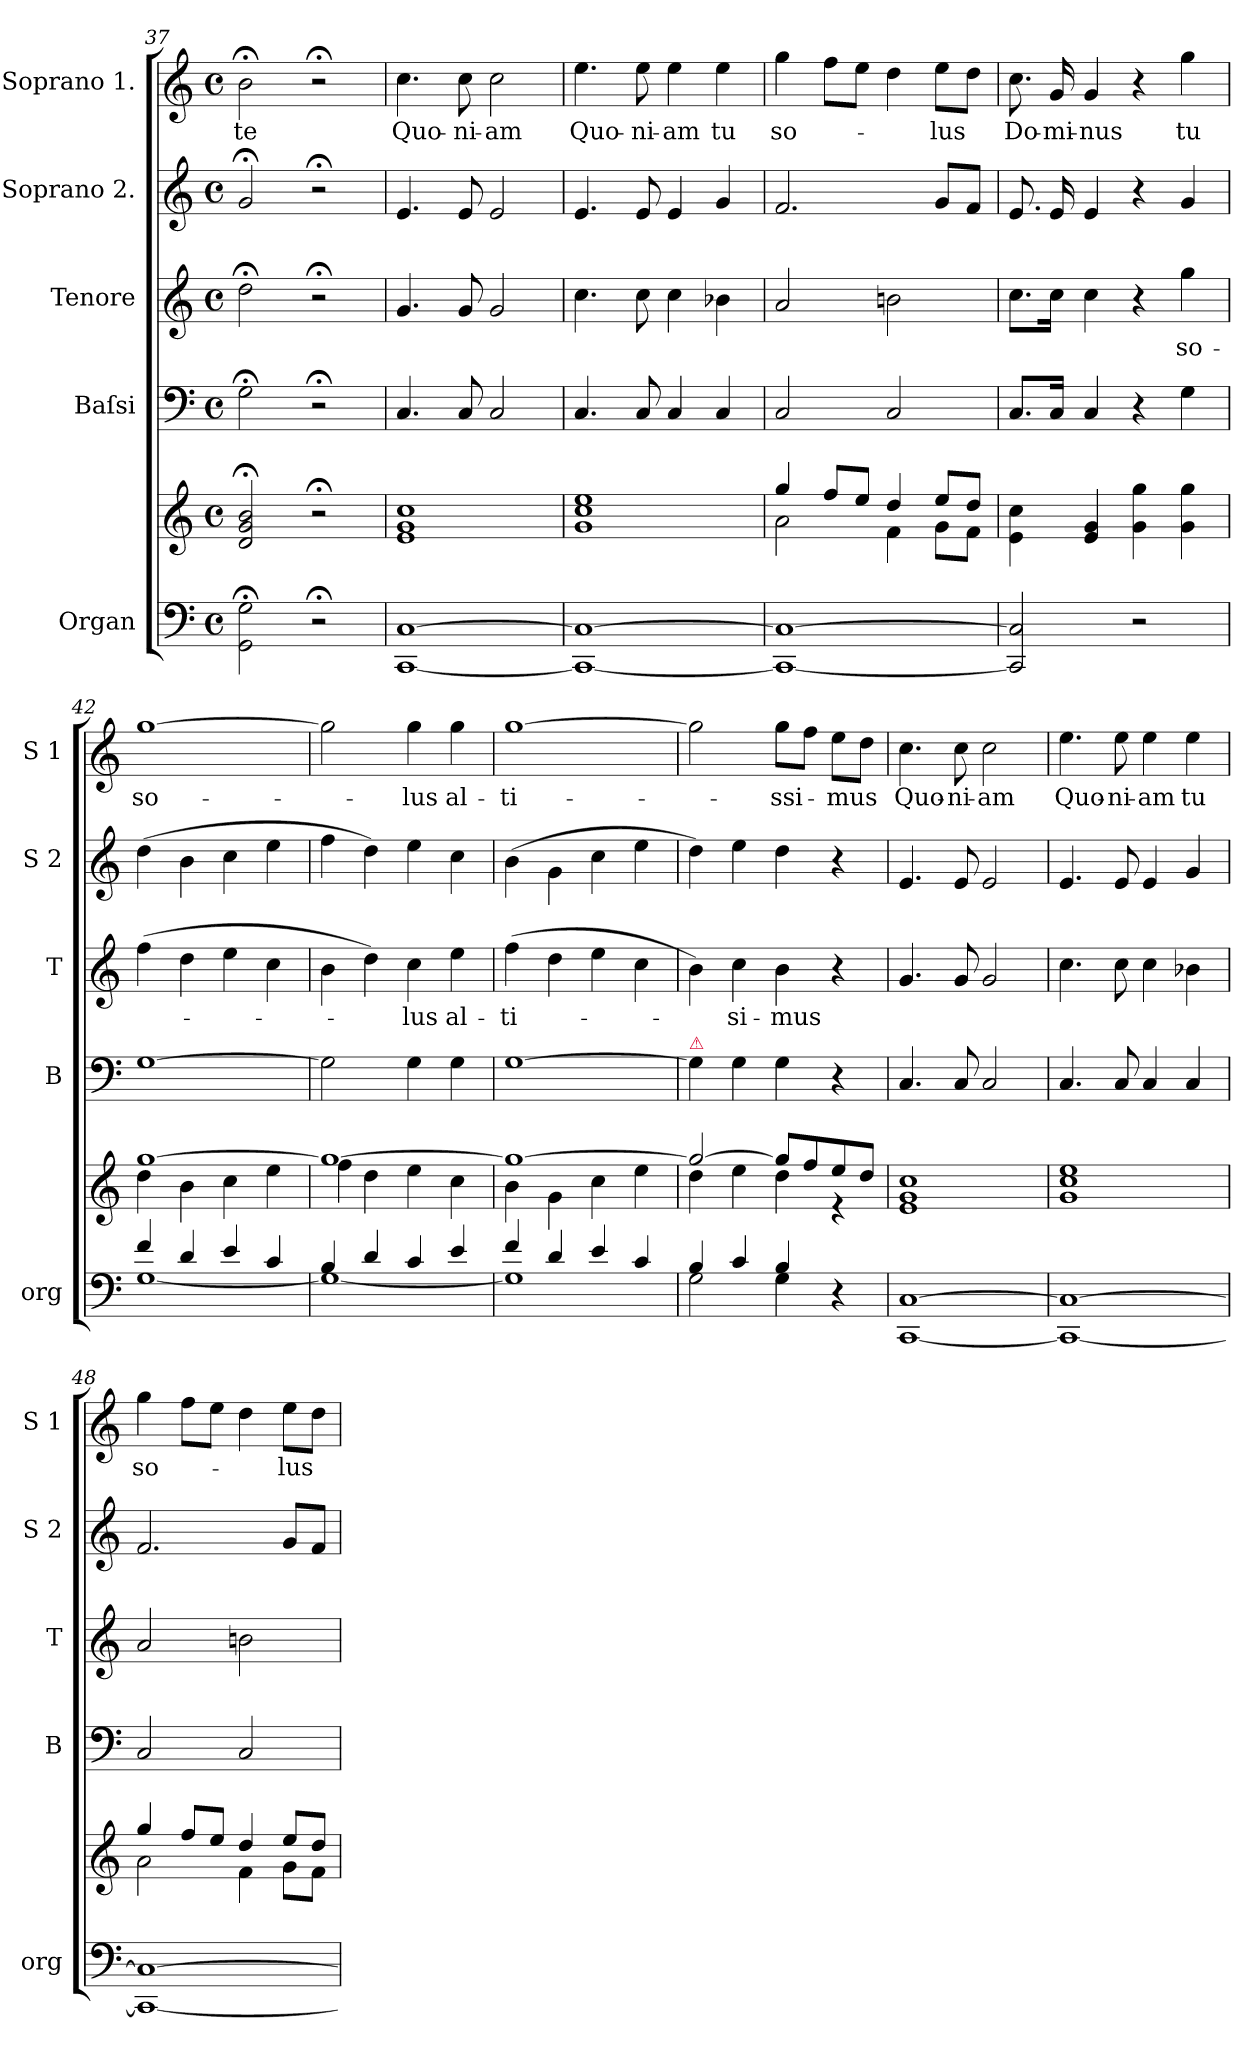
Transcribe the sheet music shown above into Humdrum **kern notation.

**kern	**kern	**kern	**kern	**text	**kern	**kern	**text
*part5	*part5	*part4	*part3	*part3	*part2	*part1	*part1
*staff6	*staff5	*staff4	*staff3	*staff3	*staff2	*staff1	*staff1
*I"Organ	*	*I"Baſsi	*I"Tenore	*	*I"Soprano 2.	*I"Soprano 1.	*
*I'org	*	*I'B	*I'T	*	*I'S 2	*I'S 1	*
*clefF4	*clefG2	*clefF4	*clefG2	*	*clefG2	*clefG2	*
*	*	*	*ITrd8c12	*	*	*	*
*k[]	*k[]	*k[]	*k[]	*	*k[]	*k[]	*
*M4/4	*M4/4	*M4/4	*M4/4	*	*M4/4	*M4/4	*
*met(c)	*met(c)	*met(c)	*met(c)	*	*met(c)	*met(c)	*
=37	=37	=37	=37	=37	=37	=37	=37
2GG;<\ 2G;<\	2d;</ 2g;</ 2b;</	2G;<\	2d;<\	.	2g;</	2b;<\	te
2r;<	2r;<	2r;<	2r;<	.	2r;<	2r;<	.
=38	=38	=38	=38	=38	=38	=38	=38
[<1CC [>1C	1e 1g 1cc	4.C/	4.G/	.	4.e/	4.cc\	Quo-
.	.	8C/	8G/	.	8e/	8cc\	-ni-
.	.	2C/	2G/	.	2e/	2cc\	-am
=39	=39	=39	=39	=39	=39	=39	=39
1CC_< 1C_>	1g 1cc 1ee	4.C/	4.c\	.	4.e/	4.ee\	Quo-
.	.	8C/	8c\	.	8e/	8ee\	-ni-
.	.	4C/	4c\	.	4e/	4ee\	-am
.	.	4C/	4B-X\	.	4g/	4ee\	tu
=40	=40	=40	=40	=40	=40	=40	=40
*	*^	*	*	*	*	*	*
1CC_ 1C_	4gg/	2a\	2C/	2A/	.	2.f/	4gg\	so-
.	8ff/L	.	.	.	.	.	8ff\L	.
.	8ee/J	.	.	.	.	.	8ee\J	.
.	4dd/	4f\	2C/	2Bn\	.	.	4dd\	.
.	8ee/L	8g\L	.	.	.	8g/L	8ee\L	-lus
.	8dd/J	8f\J	.	.	.	8f/J	8dd\J	.
*	*v	*v	*	*	*	*	*	*
=41	=41	=41	=41	=41	=41	=41	=41
2CC]/ 2C]/	4e\ 4cc\	8.C/L	8.c\L	.	8.e/	8.cc\	Do-
.	.	16C/Jk	16c\Jk	.	16e/	16g/	-mi-
.	4e/ 4g/	4C/	4c\	.	4e/	4g/	-nus
2r	4g\ 4gg\	4r	4r	.	4r	4r	.
.	4g\ 4gg\	4G\	4g\	so-	4g/	4gg\	tu
=42	=42	=42	=42	=42	=42	=42	=42
*^	*^	*	*	*	*	*	*
4f/	[<1G	[>1gg	4dd\	[1G	(>4f\	.	(>4dd\	[1gg	so-
4d/	.	.	4b\	.	4d\	.	4b\	.	.
4e/	.	.	4cc\	.	4e\	.	4cc\	.	.
4c/	.	.	4ee\	.	4c\	.	4ee\	.	.
=43	=43	=43	=43	=43	=43	=43	=43	=43	=43
4B/	1G_	1gg_>	4ff\	2G\]	4B\	.	4ff\	2gg\]	.
4d/	.	.	4dd\	.	4d\)	.	4dd\)	.	.
4c/	.	.	4ee\	4G\	4c\	-lus	4ee\	4gg\	-lus
4e/	.	.	4cc\	4G\	4e\	al-	4cc\	4gg\	al-
=44	=44	=44	=44	=44	=44	=44	=44	=44	=44
4f/	1G]	1gg_>	4b\	[1G	(>4f\	-ti-	(>4b\	[1gg	-ti-
4d/	.	.	4g\	.	4d\	.	4g\	.	.
4e/	.	.	4cc\	.	4e\	.	4cc\	.	.
4c/	.	.	4ee\	.	4c\	.	4ee\	.	.
=45	=45	=45	=45	=45	=45	=45	=45	=45	=45
!	!	!	!	!LO:TX:a:color=crimson:t=⚠	!	!	!	!	!
4B/	2G\	2gg/_	4dd\	4G\]	4B\)	.	4dd\)	2gg\]	.
4c/	.	.	4ee\	4G\	4c\	-si-	4ee\	.	.
4B/	4G\	8gg/L]	4dd\	4G\	4B\	-mus	4dd\	8gg\L	-ssi-
.	.	8ff/	.	.	.	.	.	8ff\J	.
4r	4ryy	8ee/	4r	4r	4r	.	4r	8ee\L	-mus
.	.	8dd/J	.	.	.	.	.	8dd\J	.
*v	*v	*	*	*	*	*	*	*	*
*	*v	*v	*	*	*	*	*	*
=46	=46	=46	=46	=46	=46	=46	=46
[<1CC [>1C	1e 1g 1cc	4.C/	4.G/	.	4.e/	4.cc\	Quo-
.	.	8C/	8G/	.	8e/	8cc\	-ni-
.	.	2C/	2G/	.	2e/	2cc\	-am
=47	=47	=47	=47	=47	=47	=47	=47
1CC_< 1C_>	1g 1cc 1ee	4.C/	4.c\	.	4.e/	4.ee\	Quo-
.	.	8C/	8c\	.	8e/	8ee\	-ni-
.	.	4C/	4c\	.	4e/	4ee\	-am
.	.	4C/	4B-X\	.	4g/	4ee\	tu
=48	=48	=48	=48	=48	=48	=48	=48
*	*^	*	*	*	*	*	*
1CC_ 1C_	4gg/	2a\	2C/	2A/	.	2.f/	4gg\	so-
.	8ff/L	.	.	.	.	.	8ff\L	.
.	8ee/J	.	.	.	.	.	8ee\J	.
.	4dd/	4f\	2C/	2Bn\	.	.	4dd\	.
.	8ee/L	8g\L	.	.	.	8g/L	8ee\L	-lus
.	8dd/J	8f\J	.	.	.	8f/J	8dd\J	.
*	*v	*v	*	*	*	*	*	*
=	=	=	=	=	=	=	=
*-	*-	*-	*-	*-	*-	*-	*-
